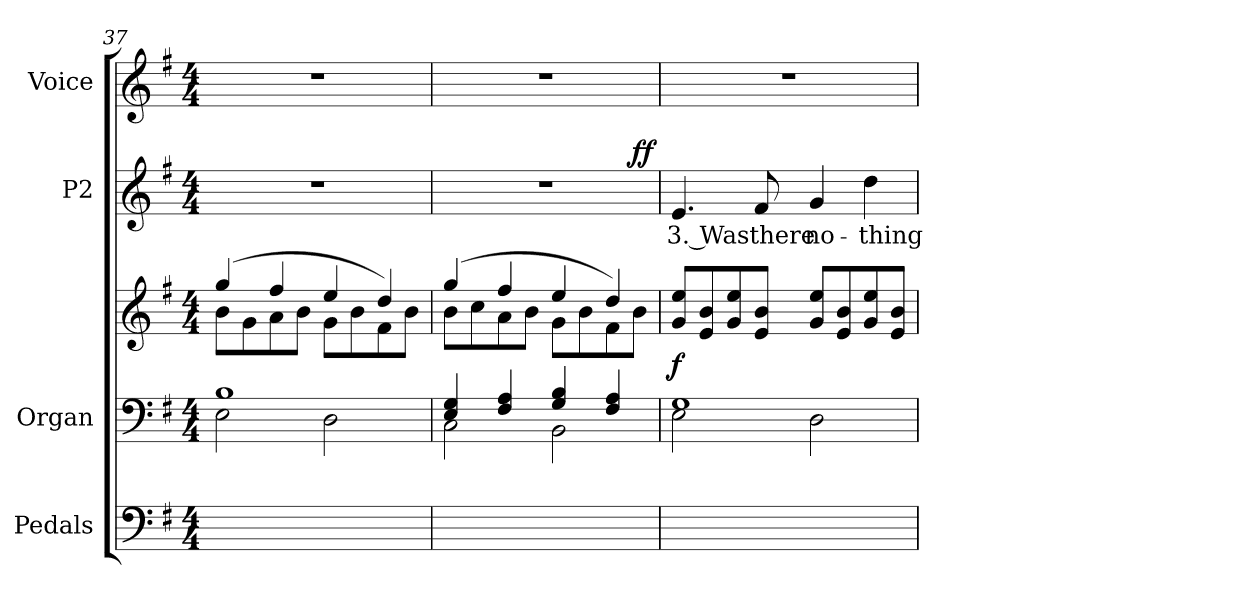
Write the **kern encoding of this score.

**kern	**kern	**kern	**dynam	**kern	**text	**dynam	**kern
*part4	*part3	*part3	*part3	*part2	*part2	*part2	*part1
*staff5	*staff4	*staff3	*staff3/4	*staff2	*staff2	*staff2	*staff1
*I"Pedals	*I"Organ	*	*	*I"P2	*	*	*I"Voice
*I'Ped.	*	*	*	*	*	*	*
*clefF4	*clefF4	*clefG2	*	*clefG2	*	*	*clefG2
*k[f#]	*k[f#]	*k[f#]	*	*k[f#]	*	*	*k[f#]
*G:	*G:	*G:	*	*G:	*	*	*G:
*M4/4	*M4/4	*M4/4	*	*M4/4	*	*	*M4/4
=37	=37	=37	=37	=37	=37	=37	=37
*	*^	*^	*	*	*	*	*
2Ei\yy	1Bi	2Ei\	(4ggi/	8bi\L	.	1r	.	.	1r
.	.	.	.	8gi\	.	.	.	.	.
.	.	.	4ff#i/	8ai\	.	.	.	.	.
.	.	.	.	8bi\J	.	.	.	.	.
2Di\yy	.	2Di\	4eei/	8gi\L	.	.	.	.	.
.	.	.	.	8bi\	.	.	.	.	.
.	.	.	4ddi/)	8f#i\	.	.	.	.	.
.	.	.	.	8bi\J	.	.	.	.	.
=38	=38	=38	=38	=38	=38	=38	=38	=38	=38
*	*	*	*	*	*	*^	*	*	*
2Ci/yy	4Ei/ 4Gi	2Ci\	(4ggi/	8bi\L	.	1r	2..ryy	.	.	1r
.	.	.	.	8cci\	.	.	.	.	.	.
.	4F#i/ 4Ai	.	4ff#i/	8ai\	.	.	.	.	.	.
.	.	.	.	8bi\J	.	.	.	.	.	.
2BBi/yy	4Gi/ 4Bi	2BBi\	4eei/	8gi\L	.	.	.	.	.	.
.	.	.	.	8bi\	.	.	.	.	.	.
.	4F#i/ 4Ai	.	4ddi/)	8f#i\	.	.	.	.	.	.
.	.	.	.	8bi\J	.	.	8ryy	.	ff	.
*	*	*	*v	*v	*	*	*	*	*	*
*	*	*	*	*	*v	*v	*	*	*
=39	=39	=39	=39	=39	=39	=39	=39	=39
*	*	*	*^	*	*^	*	*	*
!	!	!	!	!	!	!LO:TX:a:i:t=Forcefully	!	!	!	!
!	!	!	!	!	!	!	!	!LO:LY:b:color=#000000	!	!
*	*	*	*v	*v	*	*	*	*	*	*
*	*	*	*	*	*v	*v	*	*	*
2Ei\yy	1Gi	2Ei\	8gi/ 8eeiL	f	4.ei/	3. Was	.	1r
.	.	.	8ei/ 8bi	.	.	.	.	.
.	.	.	8gi/ 8eei	.	.	.	.	.
!	!	!	!	!	!	!LO:LY:b:color=#000000	!	!
.	.	.	8ei/ 8biJ	.	8f#i/	there	.	.
!	!	!	!	!	!	!LO:LY:b:color=#000000	!	!
2Di\yy	.	2Di\	8gi/ 8eeiL	.	4gi/	no-	.	.
.	.	.	8ei/ 8bi	.	.	.	.	.
!	!	!	!	!	!	!LO:LY:b:color=#000000	!	!
.	.	.	8gi/ 8eei	.	4ddi\	-thing	.	.
.	.	.	8ei/ 8biJ	.	.	.	.	.
*	*v	*v	*	*	*	*	*	*
=	=	=	=	=	=	=	=
*-	*-	*-	*-	*-	*-	*-	*-
